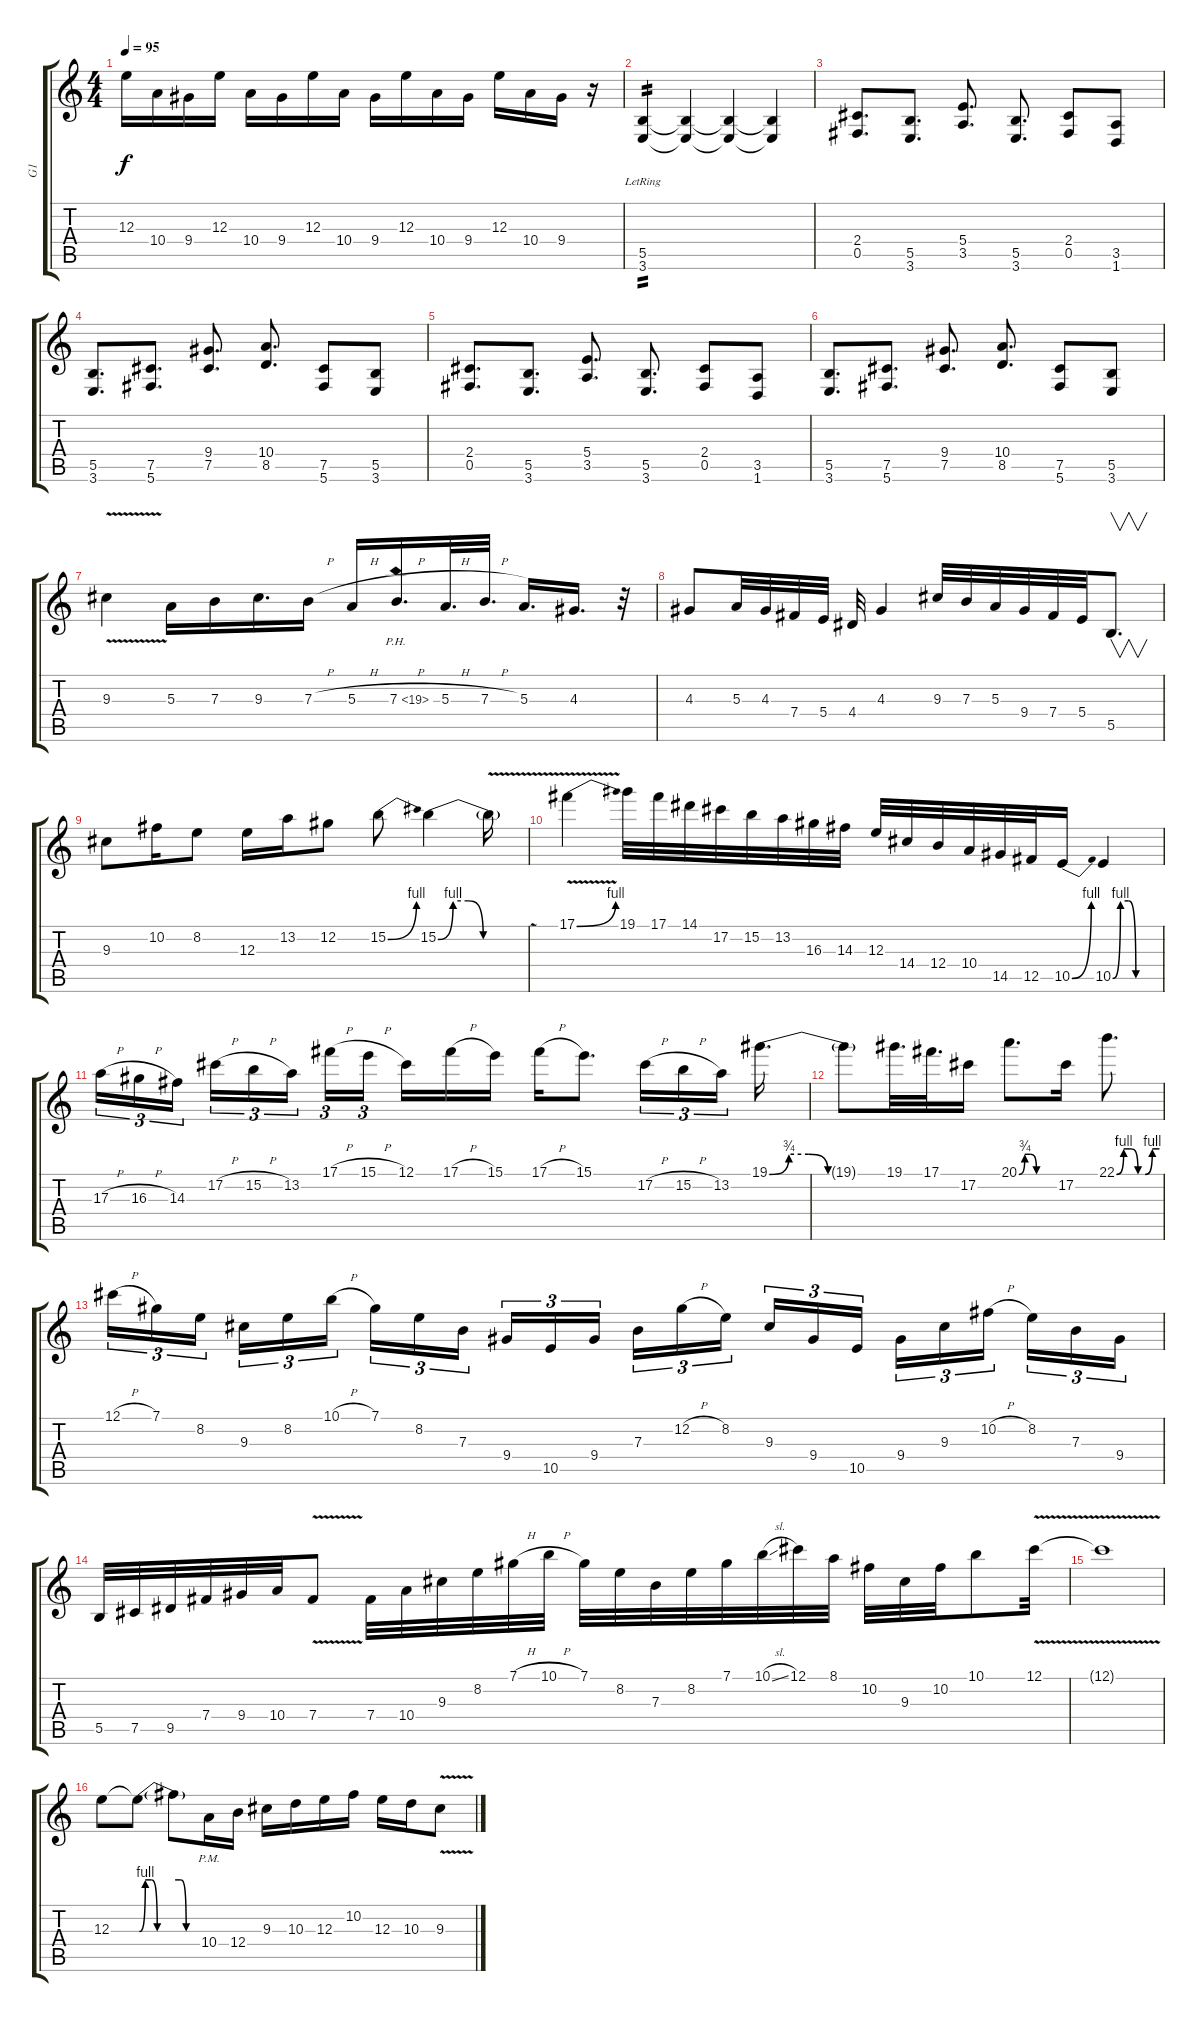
\track ("G1" "G1") {instrument distortionguitar}
\staff {score tabs}
\tuning (Db4 Ab3 E3 B2 Gb2 Db2) {hide}
\ts (4 4)
\tempo 95
\clef g2
\ks c
12.3.16{dy f} 10.4.16 9.4.16 12.3.16 10.4.16 9.4.16 12.3.16 10.4.16 9.4.16 12.3.16 10.4.16 9.4.16 12.3.16 10.4.16 9.4.16 r.16 |
(5.5{lr} 3.6{lr}).4{tp 2} (5.5{t} 3.6{t}).4 (5.5{t} 3.6{t}).4 (5.5{t} 3.6{t}).4 |
(2.4 0.5).8{d} (5.5 3.6).8{d} (5.4 3.5).8{d} (5.5 3.6).8{d} (2.4 0.5).8 (3.5 1.6).8 |
(5.5 3.6).8{d} (7.5 5.6).8{d} (9.4 7.5).8{d} (10.4 8.5).8{d} (7.5 5.6).8 (5.5 3.6).8 |
(2.4 0.5).8{d} (5.5 3.6).8{d} (5.4 3.5).8{d} (5.5 3.6).8{d} (2.4 0.5).8 (3.5 1.6).8 |
(5.5 3.6).8{d} (7.5 5.6).8{d} (9.4 7.5).8{d} (10.4 8.5).8{d} (7.5 5.6).8 (5.5 3.6).8 |
9.3{v}.4 5.3.16 7.3.16 9.3.16{d} 7.3{h}.16 5.3{h}.16 7.3{ph 12 h}.16{d} 5.3{h}.32{d} 7.3{h}.32{d} 5.3.16{d} 4.3.16{d} r.32 |
4.3.8 5.3.32 4.3.32 7.4.32 5.4.32 4.4.32 4.3.4 9.3.32 7.3.32 5.3.32 9.4.32 7.4.32 5.4.32 5.5.8{v d} |
9.3.8 10.2.16 8.2.8 12.3.16 13.2.16 12.2.8 15.2{be (bend 0 0 60 4)}.8 15.2{be (custom 0 0 10 4 20 4 30 0 60 0)}.4 15.2{v t}.16 |
17.1{be (bend 0 0 60 4) v}.4 19.1.32 17.1.32 14.1.32 17.2.32 15.2.32 13.2.32 16.3.32 14.3.32 12.3.32 14.4.32 12.4.32 10.4.32 14.5.32 12.5.32 10.5{be (bend 0 0 60 4)}.16 10.5{be (custom 0 0 10 4 20 4 30 0 60 0)}.4 |
17.3{h}.16{tu (3 2)} 16.3{h}.16{tu (3 2)} 14.3.16{tu (3 2) beam splitsecondary} 17.2{h}.16{tu (3 2)} 15.2{h}.16{tu (3 2)} 13.2.16{tu (3 2)} 17.1{h}.16{tu (3 2)} 15.1{h}.16{tu (3 2) beam splitsecondary} 12.1.16 17.1{h}.16 15.1.16 17.1{h}.16 15.1.8{d} 17.2{h}.16{tu (3 2)} 15.2{h}.16{tu (3 2)} 13.2.16{tu (3 2) beam splitsecondary} 19.1{be (custom 0 0 10 3 20 3 30 0 60 0)}.16{d} |
19.1{t}.8 19.1.32{d} 17.1.32{d} 17.2.16 20.1{be (custom 0 0 10 3 20 3 30 0 60 0)}.8{d} 17.2.16 22.1{be (custom 0 0 10 4 20 4 30 0 40 0 50 4 60 4)}.8{d} |
12.1{h}.16{tu (3 2)} 7.1.16{tu (3 2)} 8.2.16{tu (3 2) beam splitsecondary} 9.3.16{tu (3 2)} 8.2.16{tu (3 2)} 10.1{h}.16{tu (3 2)} 7.1.16{tu (3 2)} 8.2.16{tu (3 2)} 7.3.16{tu (3 2) beam splitsecondary} 9.4.16{tu (3 2)} 10.5.16{tu (3 2)} 9.4.16{tu (3 2)} 7.3.16{tu (3 2)} 12.2{h}.16{tu (3 2)} 8.2.16{tu (3 2) beam splitsecondary} 9.3.16{tu (3 2)} 9.4.16{tu (3 2)} 10.5.16{tu (3 2)} 9.4.16{tu (3 2)} 9.3.16{tu (3 2)} 10.2{h}.16{tu (3 2) beam splitsecondary} 8.2.16{tu (3 2)} 7.3.16{tu (3 2)} 9.4.16{tu (3 2)} |
5.5.32 7.5.32 9.5.32 7.4.32 9.4.32 10.4.32 7.4{v}.8 7.4.32 10.4.32 9.3.32 8.2.32 7.1{h}.32 10.1{h}.32 7.1.32 8.2.32 7.3.32 8.2.32 7.1.32 10.1{sl}.32 12.1.32 8.1.32 10.2.32 9.3.32 10.2.32 10.1.8 12.1{v}.32 |
12.1{t}.1 |
12.3.8 12.3{be (custom 0 0 10 4 20 4 30 0 60 0) t}.8 12.3{be (custom 0 4 15 4 30 0 60 0) t}.8 10.4{pm}.16 12.4.16 9.3.16 10.3.16 12.3.16 10.2.16 12.3.16 10.3.16 9.3{v}.8
